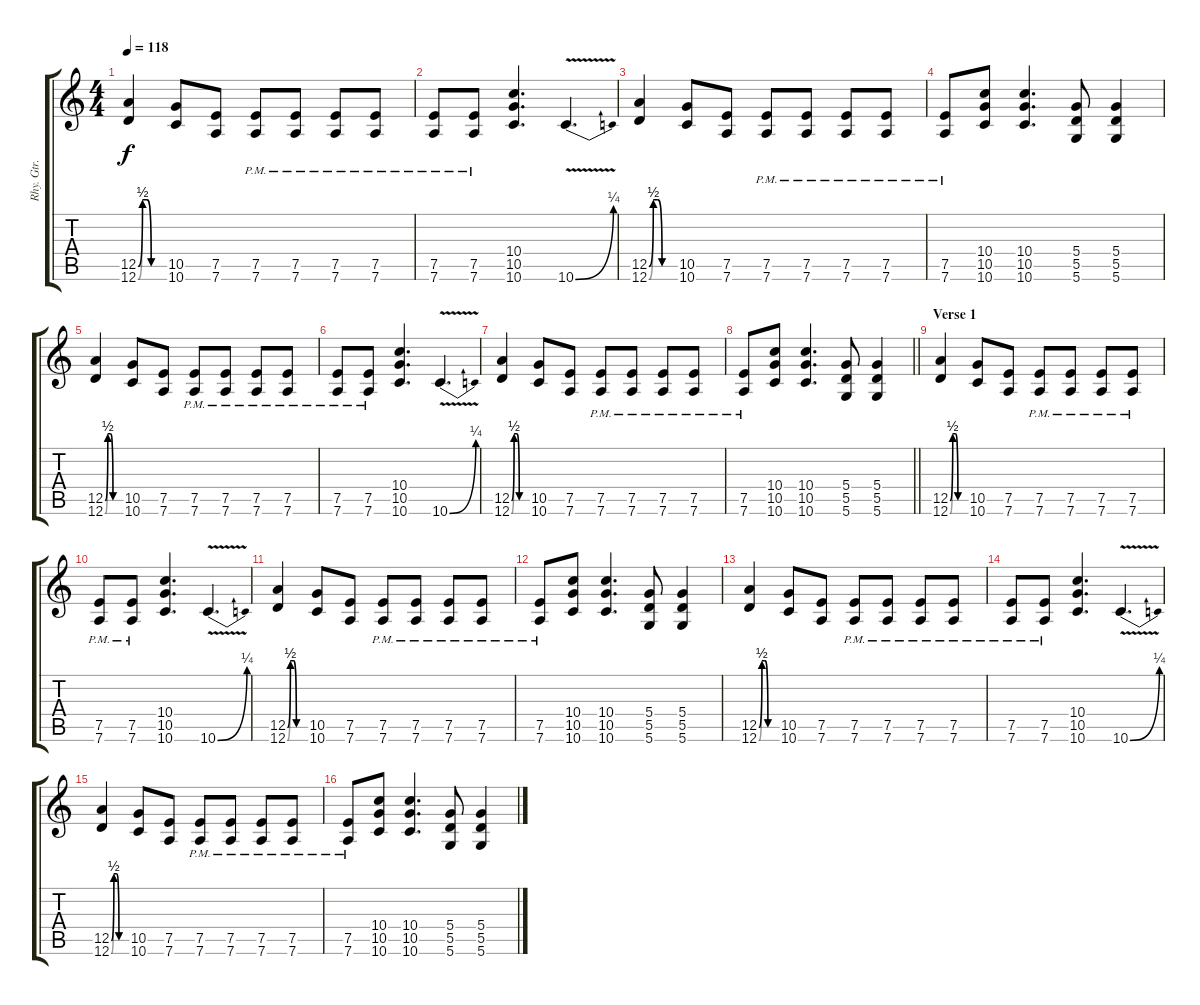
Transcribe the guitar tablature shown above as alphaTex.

\track ("Rhy. Gtr. 2" "Rhy. Gtr. ") {instrument distortionguitar}
\staff {score tabs}
\tuning (E4 B3 G3 D3 A2 D2) {hide}
\ts (4 4)
\section ("" "")
\tempo 118
\clef g2
\ks c
(12.5{be (custom 0 0 10 2 20 2 30 0 60 0)} 12.6{be (custom 0 0 10 2 20 2 30 0 60 0)}).4{dy f volume 6} (10.5 10.6).8 (7.5 7.6).8 (7.5{pm} 7.6{pm}).8 (7.5{pm} 7.6{pm}).8 (7.5{pm} 7.6{pm}).8 (7.5{pm} 7.6{pm}).8 |
(7.5{pm} 7.6{pm}).8 (7.5{pm} 7.6{pm}).8 (10.4 10.5 10.6).4{d} 10.6{be (bend 0 0 60 1) v}.4{d} |
(12.5{be (custom 0 0 10 2 20 2 30 0 60 0)} 12.6{be (custom 0 0 10 2 20 2 30 0 60 0)}).4 (10.5 10.6).8 (7.5 7.6).8 (7.5{pm} 7.6{pm}).8 (7.5{pm} 7.6{pm}).8 (7.5{pm} 7.6{pm}).8 (7.5{pm} 7.6{pm}).8 |
(7.5{pm} 7.6{pm}).8 (10.4 10.5 10.6).8 (10.4 10.5 10.6).4{d} (5.4 5.5 5.6).8 (5.4 5.5 5.6).4 |
(12.5{be (custom 0 0 10 2 20 2 30 0 60 0)} 12.6{be (custom 0 0 10 2 20 2 30 0 60 0)}).4 (10.5 10.6).8 (7.5 7.6).8 (7.5{pm} 7.6{pm}).8 (7.5{pm} 7.6{pm}).8 (7.5{pm} 7.6{pm}).8 (7.5{pm} 7.6{pm}).8 |
(7.5{pm} 7.6{pm}).8 (7.5{pm} 7.6{pm}).8 (10.4 10.5 10.6).4{d} 10.6{be (bend 0 0 60 1) v}.4{d} |
(12.5{be (custom 0 0 10 2 20 2 30 0 60 0)} 12.6{be (custom 0 0 10 2 20 2 30 0 60 0)}).4 (10.5 10.6).8 (7.5 7.6).8 (7.5{pm} 7.6{pm}).8 (7.5{pm} 7.6{pm}).8 (7.5{pm} 7.6{pm}).8 (7.5{pm} 7.6{pm}).8 |
\barLineRight lightlight
(7.5{pm} 7.6{pm}).8 (10.4 10.5 10.6).8 (10.4 10.5 10.6).4{d} (5.4 5.5 5.6).8 (5.4 5.5 5.6).4 |
\section ("" "Verse 1")
(12.5{be (custom 0 0 10 2 20 2 30 0 60 0)} 12.6{be (custom 0 0 10 2 20 2 30 0 60 0)}).4 (10.5 10.6).8 (7.5 7.6).8 (7.5{pm} 7.6{pm}).8 (7.5{pm} 7.6{pm}).8 (7.5{pm} 7.6{pm}).8 (7.5{pm} 7.6{pm}).8 |
(7.5{pm} 7.6{pm}).8 (7.5{pm} 7.6{pm}).8 (10.4 10.5 10.6).4{d} 10.6{be (bend 0 0 60 1) v}.4{d} |
(12.5{be (custom 0 0 10 2 20 2 30 0 60 0)} 12.6{be (custom 0 0 10 2 20 2 30 0 60 0)}).4 (10.5 10.6).8 (7.5 7.6).8 (7.5{pm} 7.6{pm}).8 (7.5{pm} 7.6{pm}).8 (7.5{pm} 7.6{pm}).8 (7.5{pm} 7.6{pm}).8 |
(7.5{pm} 7.6{pm}).8 (10.4 10.5 10.6).8 (10.4 10.5 10.6).4{d} (5.4 5.5 5.6).8 (5.4 5.5 5.6).4 |
(12.5{be (custom 0 0 10 2 20 2 30 0 60 0)} 12.6{be (custom 0 0 10 2 20 2 30 0 60 0)}).4 (10.5 10.6).8 (7.5 7.6).8 (7.5{pm} 7.6{pm}).8 (7.5{pm} 7.6{pm}).8 (7.5{pm} 7.6{pm}).8 (7.5{pm} 7.6{pm}).8 |
(7.5{pm} 7.6{pm}).8 (7.5{pm} 7.6{pm}).8 (10.4 10.5 10.6).4{d} 10.6{be (bend 0 0 60 1) v}.4{d} |
(12.5{be (custom 0 0 10 2 20 2 30 0 60 0)} 12.6{be (custom 0 0 10 2 20 2 30 0 60 0)}).4 (10.5 10.6).8 (7.5 7.6).8 (7.5{pm} 7.6{pm}).8 (7.5{pm} 7.6{pm}).8 (7.5{pm} 7.6{pm}).8 (7.5{pm} 7.6{pm}).8 |
(7.5{pm} 7.6{pm}).8 (10.4 10.5 10.6).8 (10.4 10.5 10.6).4{d} (5.4 5.5 5.6).8 (5.4 5.5 5.6).4
